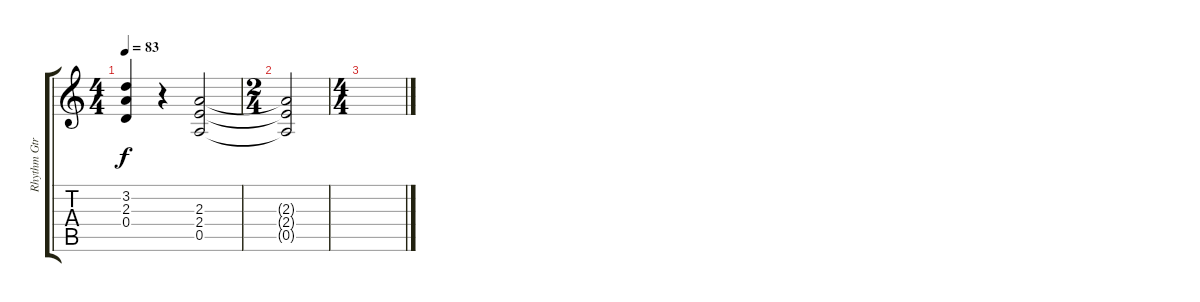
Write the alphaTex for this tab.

\track ("Rhythm Gtr" "Rhythm Gtr") {instrument overdrivenguitar}
\staff {score tabs}
\tuning (E4 B3 G3 D3 A2 E2) {hide}
\ts (4 4)
\tempo 83
\clef g2
\ks c
(3.2 2.3 0.4).4{dy f} r.4 (2.3 2.4 0.5).2 |
\ts (2 4)
(2.3{t} 2.4{t} 0.5{t}).2 |
\ts (4 4)
